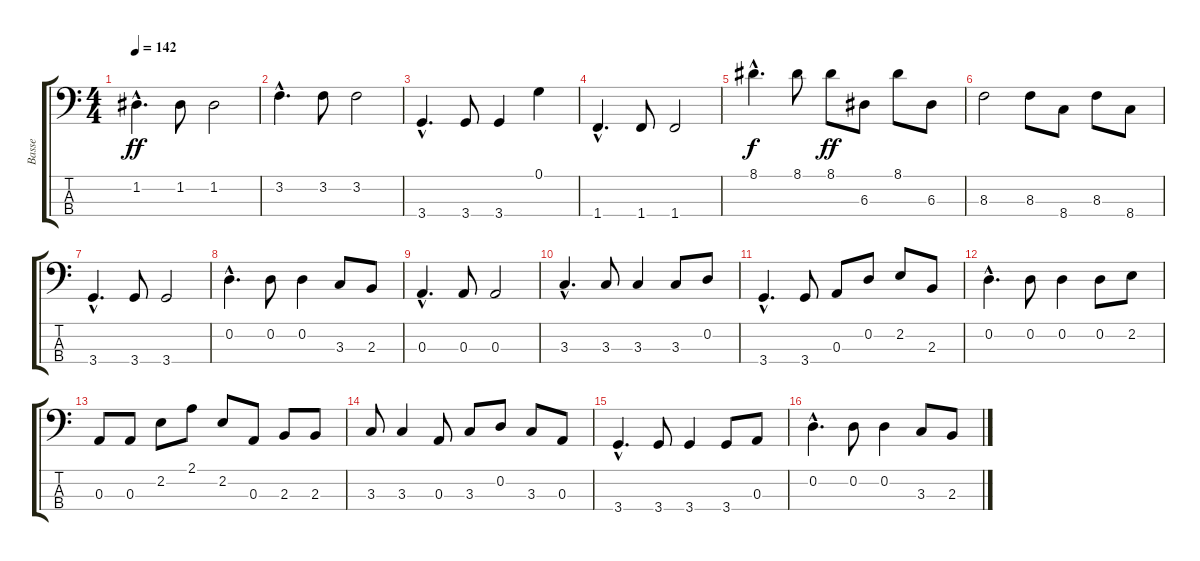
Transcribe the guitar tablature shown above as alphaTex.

\track ("Basse" "Basse") {instrument fretlessbass}
\staff {score tabs}
\tuning (G2 D2 A1 E1) {hide}
\ts (4 4)
\tempo 142
\clef f4
\ks c
1.2{hac}.4{d dy ff} 1.2.8 1.2.2 |
3.2{hac}.4{d} 3.2.8 3.2.2 |
3.4{hac}.4{d} 3.4.8 3.4.4 0.1.4 |
1.4{hac}.4{d} 1.4.8 1.4.2 |
8.1{hac}.4{d dy f} 8.1.8 8.1.8{dy ff} 6.3.8 8.1.8 6.3.8 |
8.3.2 8.3.8 8.4.8 8.3.8 8.4.8 |
3.4{hac}.4{d} 3.4.8 3.4.2 |
0.2{hac}.4{d} 0.2.8 0.2.4 3.3.8 2.3.8 |
0.3{hac}.4{d} 0.3.8 0.3.2 |
3.3{hac}.4{d} 3.3.8 3.3.4 3.3.8 0.2.8 |
3.4{hac}.4{d} 3.4.8 0.3.8 0.2.8 2.2.8 2.3.8 |
0.2{hac}.4{d} 0.2.8 0.2.4 0.2.8 2.2.8 |
0.3.8 0.3.8 2.2.8 2.1.8 2.2.8 0.3.8 2.3.8 2.3.8 |
3.3.8 3.3.4 0.3.8 3.3.8 0.2.8 3.3.8 0.3.8 |
3.4{hac}.4{d} 3.4.8 3.4.4 3.4.8 0.3.8 |
0.2{hac}.4{d} 0.2.8 0.2.4 3.3.8 2.3.8
